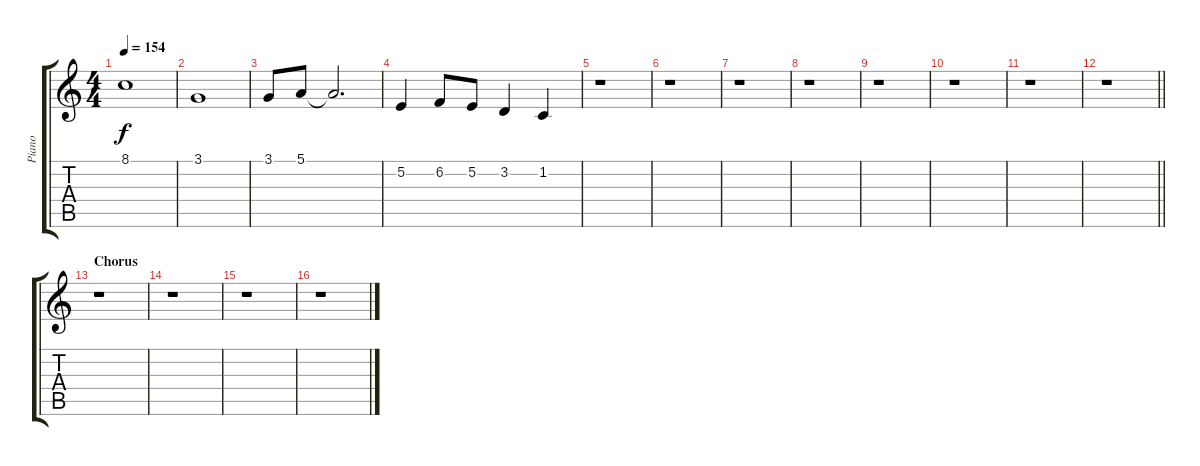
\track ("Piano" "Piano") {instrument brightacousticpiano}
\staff {score tabs}
\tuning (E4 B3 G3 D3 A2 E2) {hide}
\ts (4 4)
\tempo 154
\clef g2
\ks c
8.1.1{dy f} |
3.1.1 |
3.1.8 5.1.8 5.1{t}.2{d} |
5.2.4 6.2.8 5.2.8 3.2.4 1.2.4 |
r.1 |
r.1 |
r.1 |
r.1 |
r.1 |
r.1 |
r.1 |
\barLineRight lightlight
r.1 |
\section ("" "Chorus")
r.1 |
r.1 |
r.1 |
r.1
